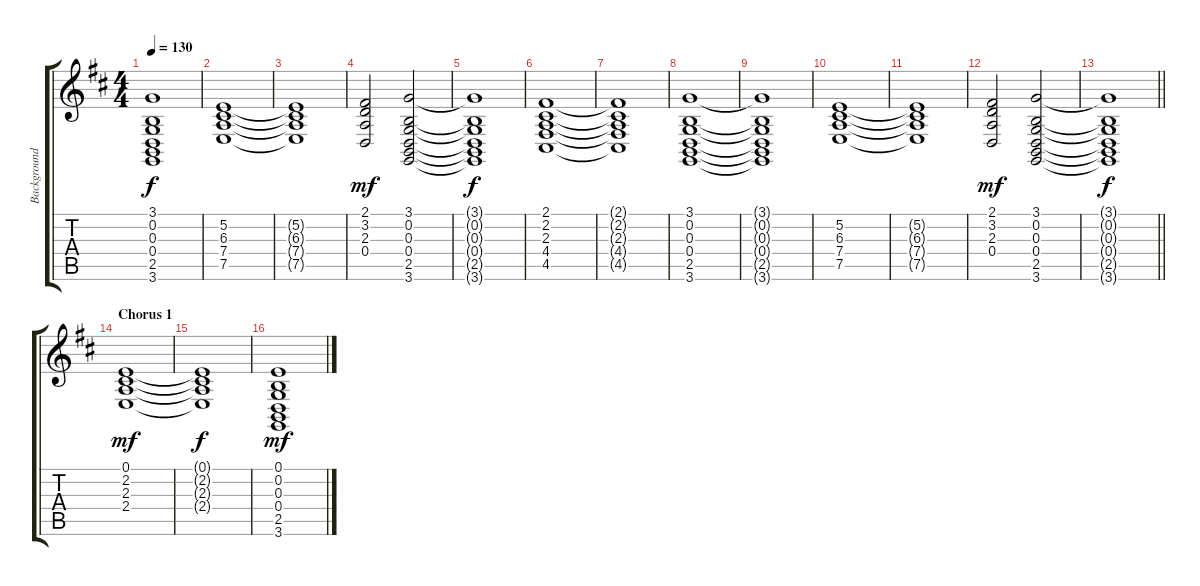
\track ("Background" "Background") {instrument pad2warm}
\staff {score tabs}
\tuning (E4 B3 G3 D3 A2 E2) {hide}
\ts (4 4)
\tempo 130
\clef g2
\ks d
(3.1{t} 0.2{t} 0.3{t} 0.4{t} 2.5{t} 3.6{t}).1{dy f} |
(5.2 6.3 7.4 7.5).1 |
(5.2{t} 6.3{t} 7.4{t} 7.5{t}).1 |
(2.1 3.2 2.3 0.4).2{dy mf} (3.1 0.2 0.3 0.4 2.5 3.6).2 |
(3.1{t} 0.2{t} 0.3{t} 0.4{t} 2.5{t} 3.6{t}).1{dy f} |
(2.1 2.2 2.3 4.4 4.5).1 |
(2.1{t} 2.2{t} 2.3{t} 4.4{t} 4.5{t}).1 |
(3.1 0.2 0.3 0.4 2.5 3.6).1 |
(3.1{t} 0.2{t} 0.3{t} 0.4{t} 2.5{t} 3.6{t}).1 |
(5.2 6.3 7.4 7.5).1 |
(5.2{t} 6.3{t} 7.4{t} 7.5{t}).1 |
(2.1 3.2 2.3 0.4).2{dy mf} (3.1 0.2 0.3 0.4 2.5 3.6).2 |
\barLineRight lightlight
(3.1{t} 0.2{t} 0.3{t} 0.4{t} 2.5{t} 3.6{t}).1{dy f} |
\section ("" "Chorus 1")
(0.1 2.2 2.3 2.4).1{dy mf volume 7} |
(0.1{t} 2.2{t} 2.3{t} 2.4{t}).1{dy f} |
(0.1 0.2 0.3 0.4 2.5 3.6).1{dy mf}
